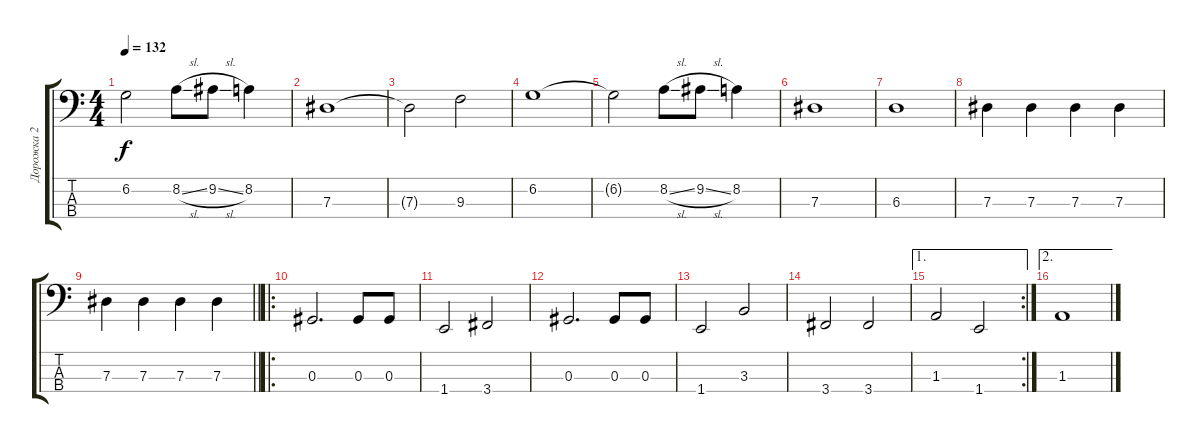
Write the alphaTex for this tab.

\track ("Дорожка 2" "Дорожка 2") {instrument electricbassfinger}
\staff {score tabs}
\tuning (Gb2 Db2 Ab1 Eb1) {hide}
\ts (4 4)
\tempo 132
\clef f4
\ks c
6.2{t}.2{dy f} 8.2{sl}.8 9.2{sl}.8 8.2.4 |
7.3.1 |
7.3{t}.2 9.3.2 |
6.2.1 |
6.2{t}.2 8.2{sl}.8 9.2{sl}.8 8.2.4 |
7.3.1 |
6.3.1 |
7.3.4 7.3.4 7.3.4 7.3.4 |
\barLineRight lightlight
7.3.4 7.3.4 7.3.4 7.3.4 |
\ro
0.3.2{d} 0.3.8 0.3.8 |
1.4.2 3.4.2 |
0.3.2{d} 0.3.8 0.3.8 |
1.4.2 3.3.2 |
3.4.2 3.4.2 |
\ae 1
\rc 2
1.3.2 1.4.2 |
\ae 2
1.3.1
